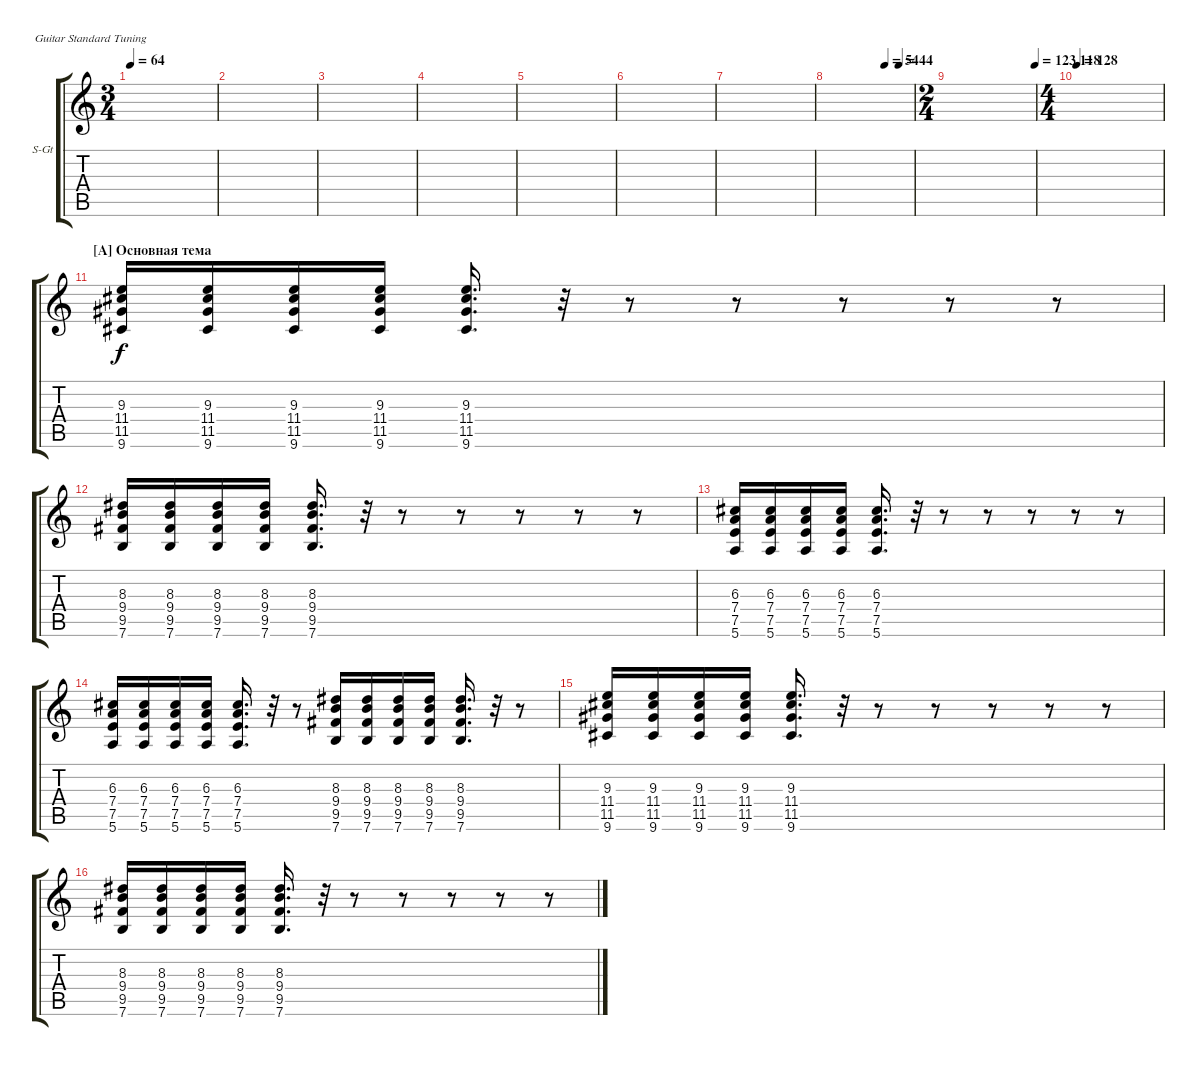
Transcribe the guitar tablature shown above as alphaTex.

\defaultSystemsLayout 4
\bracketExtendMode groupsimilarinstruments
\firstSystemTrackNameOrientation horizontal
\otherSystemsTrackNameOrientation horizontal
\track ("аккорды" "S-Gt") {instrument acousticguitarsteel}
\staff {score tabs}
\tuning (E4 B3 G3 D3 A2 E2)
\ts (3 4)
\tempo 64
\clef g2
\scale
0.487395
\ks c
|
\scale
0.256303 |
\scale
0.256303 |
\scale
0.333333 |
\scale
0.333333 |
\scale
0.333333 |
\scale
0.256303 |
\tempo (54 0.666667)
\tempo (44 0.833333)
\scale
0.256303 |
\ts (2 4)
\tempo (123.118 1)
\scale
0.487395 |
\ts (4 4)
\tempo 128
|
\section ("A" "Основная тема")
(9.6 11.5 11.4 9.3).16 (9.6 11.5 11.4 9.3).16 (9.6 11.5 11.4 9.3).16 (9.6 11.5 11.4 9.3).16 (9.6 11.5 11.4 9.3).16{d} r.32 r.8 r.8 r.8 r.8 r.8 |
(7.6 9.5 9.4 8.3).16 (7.6 9.5 9.4 8.3).16 (7.6 9.5 9.4 8.3).16 (7.6 9.5 9.4 8.3).16 (7.6 9.5 9.4 8.3).16{d} r.32 r.8 r.8 r.8 r.8 r.8 |
(5.6 7.5 7.4 6.3).16 (5.6 7.5 7.4 6.3).16 (5.6 7.5 7.4 6.3).16 (5.6 7.5 7.4 6.3).16 (5.6 7.5 7.4 6.3).16{d} r.32 r.8 r.8 r.8 r.8 r.8 |
(5.6 7.5 7.4 6.3).16 (5.6 7.5 7.4 6.3).16 (5.6 7.5 7.4 6.3).16 (5.6 7.5 7.4 6.3).16 (5.6 7.5 7.4 6.3).16{d} r.32 r.8 (7.6 9.5 9.4 8.3).16 (7.6 9.5 9.4 8.3).16 (7.6 9.5 9.4 8.3).16 (7.6 9.5 9.4 8.3).16 (7.6 9.5 9.4 8.3).16{d} r.32 r.8 |
(9.6 11.5 11.4 9.3).16 (9.6 11.5 11.4 9.3).16 (9.6 11.5 11.4 9.3).16 (9.6 11.5 11.4 9.3).16 (9.6 11.5 11.4 9.3).16{d} r.32 r.8 r.8 r.8 r.8 r.8 |
(7.6 9.5 9.4 8.3).16 (7.6 9.5 9.4 8.3).16 (7.6 9.5 9.4 8.3).16 (7.6 9.5 9.4 8.3).16 (7.6 9.5 9.4 8.3).16{d} r.32 r.8 r.8 r.8 r.8 r.8
